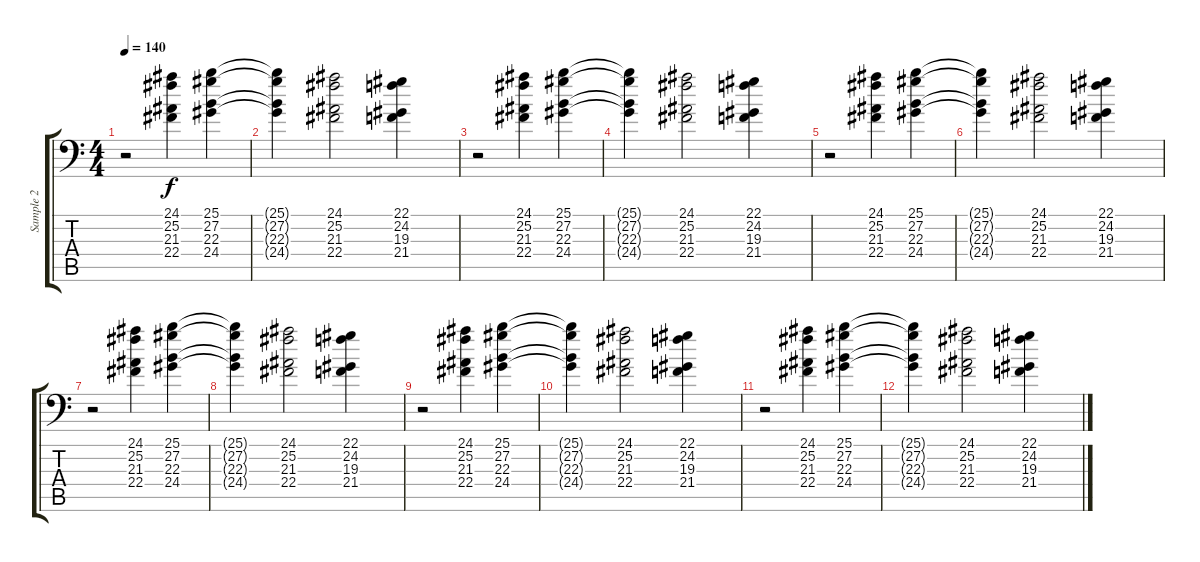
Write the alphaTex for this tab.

\track ("Sample 2" "Sample 2") {instrument stringensemble1}
\staff {score tabs}
\tuning (Bb3 F3 Db3 Ab2 Eb2 Bb1) {hide}
\ts (4 4)
\tempo 140
\clef f4
\ks c
r.2{dy f} (24.1 25.2 21.3 22.4).4 (25.1 27.2 22.3 24.4).4 |
(25.1{t} 27.2{t} 22.3{t} 24.4{t}).4 (24.1 25.2 21.3 22.4).2 (22.1 24.2 19.3 21.4).4 |
r.2 (24.1 25.2 21.3 22.4).4 (25.1 27.2 22.3 24.4).4 |
(25.1{t} 27.2{t} 22.3{t} 24.4{t}).4 (24.1 25.2 21.3 22.4).2 (22.1 24.2 19.3 21.4).4 |
r.2 (24.1 25.2 21.3 22.4).4 (25.1 27.2 22.3 24.4).4 |
(25.1{t} 27.2{t} 22.3{t} 24.4{t}).4 (24.1 25.2 21.3 22.4).2 (22.1 24.2 19.3 21.4).4 |
r.2 (24.1 25.2 21.3 22.4).4 (25.1 27.2 22.3 24.4).4 |
(25.1{t} 27.2{t} 22.3{t} 24.4{t}).4 (24.1 25.2 21.3 22.4).2 (22.1 24.2 19.3 21.4).4 |
r.2 (24.1 25.2 21.3 22.4).4 (25.1 27.2 22.3 24.4).4 |
(25.1{t} 27.2{t} 22.3{t} 24.4{t}).4 (24.1 25.2 21.3 22.4).2 (22.1 24.2 19.3 21.4).4 |
r.2 (24.1 25.2 21.3 22.4).4 (25.1 27.2 22.3 24.4).4 |
(25.1{t} 27.2{t} 22.3{t} 24.4{t}).4 (24.1 25.2 21.3 22.4).2 (22.1 24.2 19.3 21.4).4
